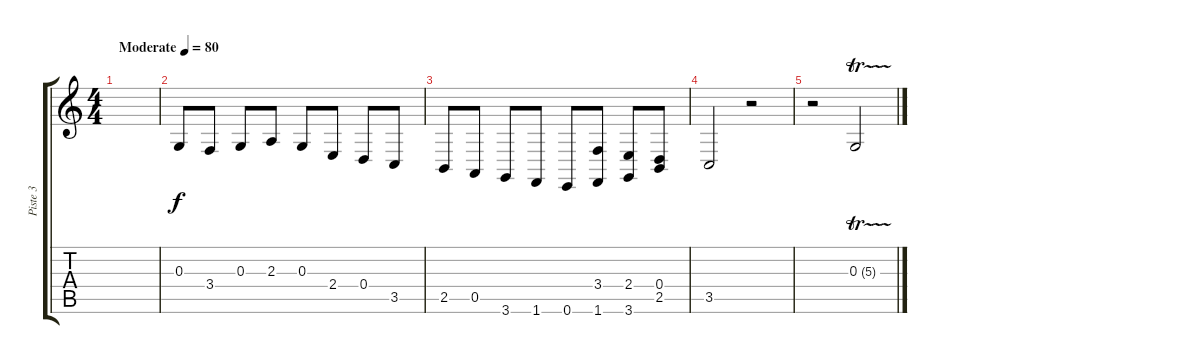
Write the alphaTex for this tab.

\track ("Piste 3" "Piste 3") {instrument churchorgan}
\staff {score tabs}
\tuning (E4 B3 G3 D3 A2 E2) {hide}
\ts (4 4)
\tempo (80 "Moderate")
\clef g2
\ks c
|
0.3.8 3.4.8 0.3.8 2.3.8 0.3.8 2.4.8 0.4.8 3.5.8 |
2.5.8 0.5.8 3.6.8 1.6.8 0.6.8 (3.4 1.6).8 (2.4 3.6).8 (0.4 2.5).8 |
3.5.2 r.2 |
r.2 0.3{tr (5 32)}.2
